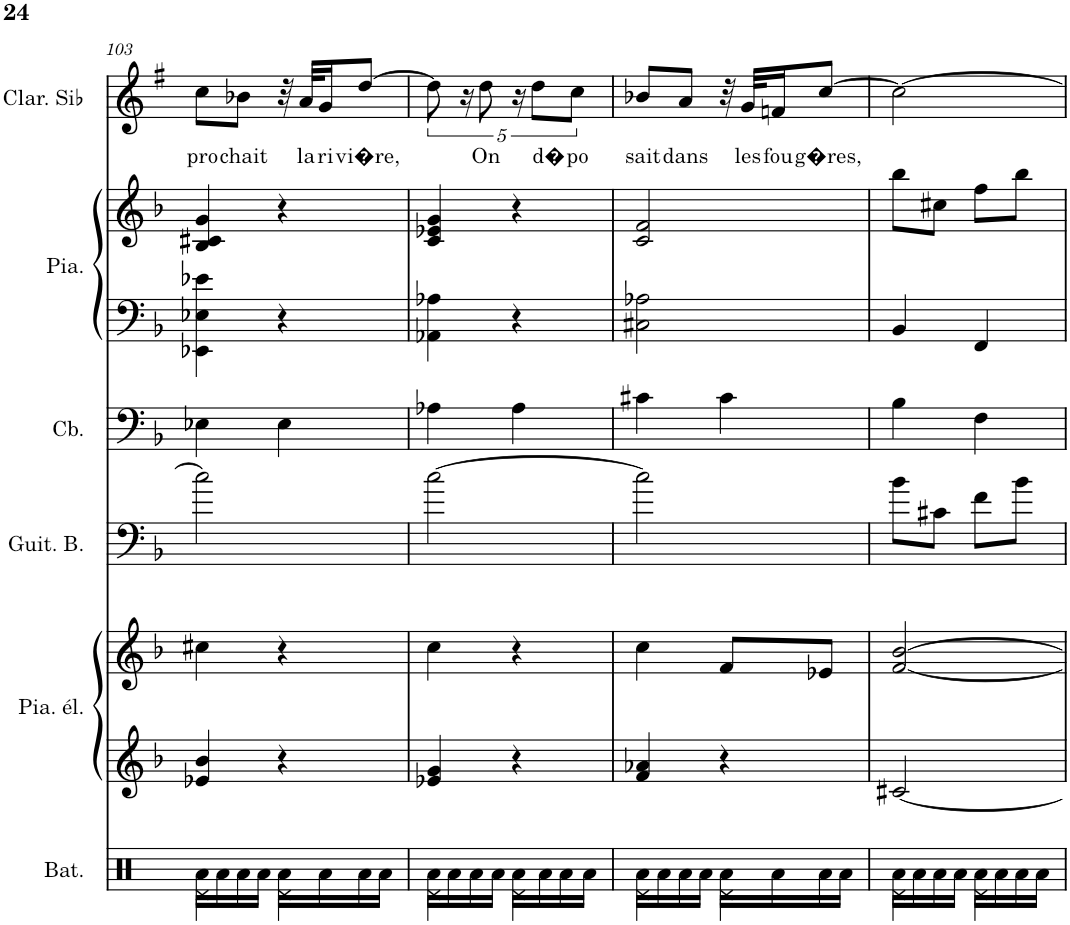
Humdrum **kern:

**kern	**kern	**kern	**kern	**kern	**kern	**kern	**kern	**text
*part6	*part5	*part5	*part4	*part3	*part2	*part2	*part1	*part1
*staff8	*staff7	*staff6	*staff5	*staff4	*staff3	*staff2	*staff1	*staff1
*I"Batterie, Drums	*I"Piano électrique, Electric Piano 1	*	*I"Guitare Basse	*I"Contrebasse, Acoustic Bass	*I"Piano, Acoustic Grand Piano	*	*I"Clarinette en Sib	*
*I'Bat.	*I'Pia. él.	*	*I'Guit. B.	*I'Cb.	*I'Pia.	*	*I'Clar. Sib	*
!!LO:PB:g=z
*clefX	*clefF4	*clefG2	*clefF4	*clefF4	*clefG2	*clefG2	*clefG2	*
*	*	*	*Trd7c12	*Trd7c12	*	*	*Trd1c2	*
*k[]	*k[b-]	*k[b-]	*k[b-]	*k[b-]	*k[b-]	*k[b-]	*k[f#]	*
*M2/4	*M2/4	*M2/4	*M2/4	*M2/4	*M2/4	*M2/4	*M2/4	*
=103	=103	=103	=103	=103	=103	=103	=103	=103
*^	*	*	*	*	*	*	*	*
!	!	!	!	!	!	!	!	!	!LO:LY:b
16Ra\LL	4Rd\	4e-X/ 4b-/	4cc#X\	2cc#\]	4E-X\	4EE-X\ 4E-X\ 4e-X\	4B-/ 4c#X/ 4g/	8cc\L	pro
16Ra\	.	.	.	.	.	.	.	.	.
!	!	!	!	!	!	!	!	!	!LO:LY:b
16Ra\	.	.	.	.	.	.	.	8b-X\J	chait
16Ra\JJ	.	.	.	.	.	.	.	.	.
16Ra\LL	4Rd\	4r	4r	.	4E-\	4r	4r	32r	.
!	!	!	!	!	!	!	!	!	!LO:LY:b
.	.	.	.	.	.	.	.	32a/KLL	la
!	!	!	!	!	!	!	!	!	!LO:LY:b
16Ra\	.	.	.	.	.	.	.	16g/J	ri
!	!	!	!	!	!	!	!	!	!LO:LY:b
16Ra\	.	.	.	.	.	.	.	[8dd/J	vi�re,
16Ra\JJ	.	.	.	.	.	.	.	.	.
=104	=104	=104	=104	=104	=104	=104	=104	=104	=104
16Ra\LL	4Rd\	4e-X/ 4g/	4cc\	[2cc\	4A-X\	4AA-X\ 4A-X\	4c/ 4e-X/ 4g/	10dd\]	.
16Ra\	.	.	.	.	.	.	.	.	.
.	.	.	.	.	.	.	.	20r	.
16Ra\	.	.	.	.	.	.	.	.	.
!	!	!	!	!	!	!	!	!	!LO:LY:b
.	.	.	.	.	.	.	.	10dd\	On
16Ra\JJ	.	.	.	.	.	.	.	.	.
16Ra\LL	4Rd\	4r	4r	.	4A-\	4r	4r	20r	.
!	!	!	!	!	!	!	!	!	!LO:LY:b
.	.	.	.	.	.	.	.	10dd\L	d�
16Ra\	.	.	.	.	.	.	.	.	.
16Ra\	.	.	.	.	.	.	.	.	.
!	!	!	!	!	!	!	!	!	!LO:LY:b
.	.	.	.	.	.	.	.	10cc\J	po
16Ra\JJ	.	.	.	.	.	.	.	.	.
=105	=105	=105	=105	=105	=105	=105	=105	=105	=105
!	!	!	!	!	!	!	!	!	!LO:LY:b
16Ra\LL	4Rd\	4f/ 4a-X/	4cc\	2cc\]	4c#X\	2C#X\ 2A-X\	2c/ 2f/	8b-X/L	sait
16Ra\	.	.	.	.	.	.	.	.	.
!	!	!	!	!	!	!	!	!	!LO:LY:b
16Ra\	.	.	.	.	.	.	.	8a/J	dans
16Ra\JJ	.	.	.	.	.	.	.	.	.
16Ra\LL	4Rd\	4r	8f/L	.	4c#\	.	.	32r	.
!	!	!	!	!	!	!	!	!	!LO:LY:b
.	.	.	.	.	.	.	.	32g/KLL	les
!	!	!	!	!	!	!	!	!	!LO:LY:b
16Ra\	.	.	.	.	.	.	.	16fn/J	fou
!	!	!	!	!	!	!	!	!	!LO:LY:b
16Ra\	.	.	8e-X/J	.	.	.	.	[8cc/J	g�res,
16Ra\JJ	.	.	.	.	.	.	.	.	.
=106	=106	=106	=106	=106	=106	=106	=106	=106	=106
16Ra\LL	4Rd\	[2c#X/	[2f/ [2b-/	8b-\L	4B-\	4BB-/	8bb-\L	2cc\_	.
16Ra\	.	.	.	.	.	.	.	.	.
16Ra\	.	.	.	8c#X\J	.	.	8cc#X\J	.	.
16Ra\JJ	.	.	.	.	.	.	.	.	.
16Ra\LL	4Rd\	.	.	8f\L	4F\	4FF/	8ff\L	.	.
16Ra\	.	.	.	.	.	.	.	.	.
16Ra\	.	.	.	8b-\J	.	.	8bb-\J	.	.
16Ra\JJ	.	.	.	.	.	.	.	.	.
*v	*v	*	*	*	*	*	*	*	*
=	=	=	=	=	=	=	=	=
*-	*-	*-	*-	*-	*-	*-	*-	*-
